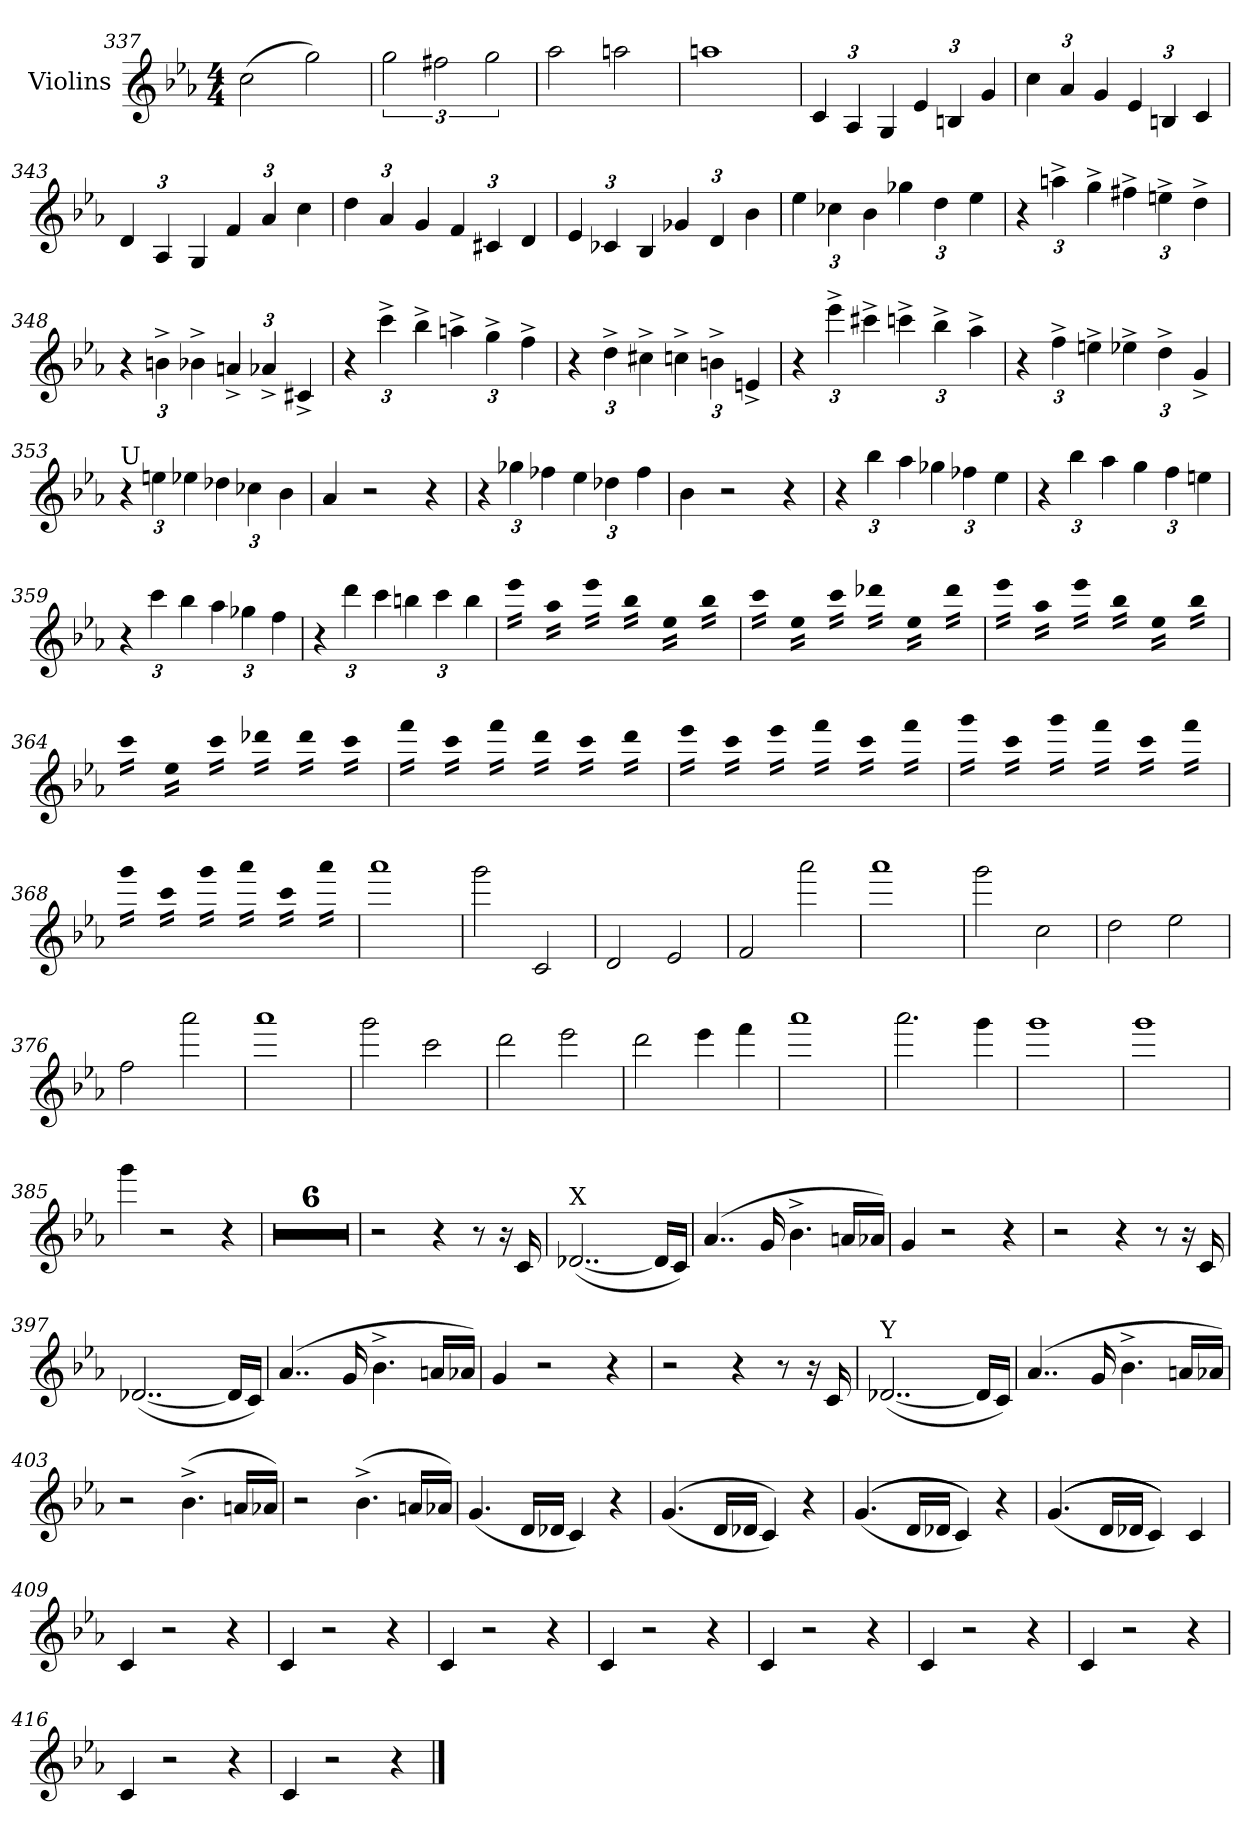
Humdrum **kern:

**kern
*part1
*staff1
*I"Violins
*I'Vlns.
*clefG2
*k[b-e-a-]
*M4/4
=337
(2cc\
2gg\)
=338
3gg\
3ff#X\
3gg\
!!LO:LB:g=z
=339
2aa-\
2aan\
=340
1aan
=341
*Xbrackettup
6c/
6A-/
6G/
6e-/
6Bn/
6g/
=342
6cc\
6a-/
6g/
6e-/
6Bn/
6c/
=343
6d/
6A-/
6G/
6f/
6a-/
6cc\
=344
6dd\
6a-/
6g/
6f/
6c#X/
6d/
=345
6e-/
6c-X/
6B-/
6g-X/
6d/
6b-\
!!LO:PB:g=z
=346
6ee-\
6cc-X\
6b-\
6gg-X\
6dd\
6ee-\
=347
6r
6aan^\
6gg^\
6ff#X^\
6een^\
6dd^\
=348
6r
6bn^\
6b-X^\
6an^/
6a-X^/
6c#X^/
=349
6r
6ccc^\
6bb-^\
6aan^\
6gg^\
6ff^\
=350
6r
6dd^\
6cc#X^\
6ccn^\
6bn^\
6en^/
!!LO:LB:g=z
=351
6r
6eee-^\
6ccc#X^\
6cccn^\
6bb-^\
6aa-^\
=352
6r
6ff^\
6een^\
6ee-X^\
6dd^\
6g^/
=353
!LO:TX:a:t=U
6r
6een\
6ee-X\
6dd-X\
6cc-X\
6b-\
=354
4a-/
2r
4r
=355
6r
6gg-X\
6ff-X\
6ee-\
6dd-X\
6ff-\
=356
4b-\
2r
4r
!!LO:LB:g=z
=357
6r
6bb-\
6aa-\
6gg-X\
6ff-X\
6ee-\
=358
6r
6bb-\
6aa-\
6gg\
6ff\
6een\
=359
6r
6ccc\
6bb-\
6aa-\
6gg-X\
6ff\
=360
6r
6ddd\
6ccc\
6bbn\
6ccc\
6bb\
!!LO:LB:g=z
=361
*tremolo
24eee-\LL
24eee-\
24eee-\
24eee-\JJ
24aa-\LL
24aa-\
24aa-\
24aa-\JJ
24eee-\LL
24eee-\
24eee-\
24eee-\JJ
24bb-\LL
24bb-\
24bb-\
24bb-\JJ
24ee-\LL
24ee-\
24ee-\
24ee-\JJ
24bb-\LL
24bb-\
24bb-\
24bb-\JJ
=362
24ccc\LL
24ccc\
24ccc\
24ccc\JJ
24ee-\LL
24ee-\
24ee-\
24ee-\JJ
24ccc\LL
24ccc\
24ccc\
24ccc\JJ
24ddd-X\LL
24ddd-X\
24ddd-X\
24ddd-X\JJ
24ee-\LL
24ee-\
24ee-\
24ee-\JJ
24ddd-\LL
24ddd-\
24ddd-\
24ddd-\JJ
=363
24eee-\LL
24eee-\
24eee-\
24eee-\JJ
24aa-\LL
24aa-\
24aa-\
24aa-\JJ
24eee-\LL
24eee-\
24eee-\
24eee-\JJ
24bb-\LL
24bb-\
24bb-\
24bb-\JJ
24ee-\LL
24ee-\
24ee-\
24ee-\JJ
24bb-\LL
24bb-\
24bb-\
24bb-\JJ
=364
24ccc\LL
24ccc\
24ccc\
24ccc\JJ
24ee-\LL
24ee-\
24ee-\
24ee-\JJ
24ccc\LL
24ccc\
24ccc\
24ccc\JJ
24ddd-X\LL
24ddd-X\
24ddd-X\
24ddd-X\JJ
24ddd-\LL
24ddd-\
24ddd-\
24ddd-\JJ
24ccc\LL
24ccc\
24ccc\
24ccc\JJ
=365
24fff\LL
24fff\
24fff\
24fff\JJ
24ccc\LL
24ccc\
24ccc\
24ccc\JJ
24fff\LL
24fff\
24fff\
24fff\JJ
24ddd\LL
24ddd\
24ddd\
24ddd\JJ
24ccc\LL
24ccc\
24ccc\
24ccc\JJ
24ddd\LL
24ddd\
24ddd\
24ddd\JJ
!!LO:LB:g=z
=366
24eee-\LL
24eee-\
24eee-\
24eee-\JJ
24ccc\LL
24ccc\
24ccc\
24ccc\JJ
24eee-\LL
24eee-\
24eee-\
24eee-\JJ
24fff\LL
24fff\
24fff\
24fff\JJ
24ccc\LL
24ccc\
24ccc\
24ccc\JJ
24fff\LL
24fff\
24fff\
24fff\JJ
=367
24ggg\LL
24ggg\
24ggg\
24ggg\JJ
24ccc\LL
24ccc\
24ccc\
24ccc\JJ
24ggg\LL
24ggg\
24ggg\
24ggg\JJ
24fff\LL
24fff\
24fff\
24fff\JJ
24ccc\LL
24ccc\
24ccc\
24ccc\JJ
24fff\LL
24fff\
24fff\
24fff\JJ
=368
24ggg\LL
24ggg\
24ggg\
24ggg\JJ
24ccc\LL
24ccc\
24ccc\
24ccc\JJ
24ggg\LL
24ggg\
24ggg\
24ggg\JJ
24aaa-\LL
24aaa-\
24aaa-\
24aaa-\JJ
24ccc\LL
24ccc\
24ccc\
24ccc\JJ
24aaa-\LL
24aaa-\
24aaa-\
24aaa-\JJ
*Xtremolo
=369
1aaa-
=370
2ggg\
2c/
=371
2d/
2e-/
=372
2f/
2aaa-\
=373
1aaa-
=374
2ggg\
2cc\
!!LO:LB:g=z
=375
2dd\
2ee-\
=376
2ff\
2aaa-\
=377
1aaa-
=378
2ggg\
2ccc\
=379
2ddd\
2eee-\
=380
2ddd\
4eee-\
4fff\
=381
1aaa-
=382
2.aaa-\
4ggg\
=383
1ggg
=384
1ggg
=385
4ggg\
2r
4r
=386
1r
=387
1r
=388
1r
!!LO:LB:g=z
=389
1r
=390
1r
=391
1r
=392
2r
4r
8r
16r
16c/
=393
!LO:TX:a:t=X
([2..d-X/
16d-/LL]
16c/JJ)
=394
(4..a-/
16g/
4.b-^\
16an/LL
16a-X/JJ)
=395
4g/
2r
4r
=396
2r
4r
8r
16r
16c/
=397
([2..d-X/
16d-/LL]
16c/JJ)
!!LO:LB:g=z
=398
(4..a-/
16g/
4.b-^\
16an/LL
16a-X/JJ)
=399
4g/
2r
4r
=400
2r
4r
8r
16r
16c/
=401
!LO:TX:a:t=Y
([2..d-X/
16d-/LL]
16c/JJ)
=402
(4..a-/
16g/
4.b-^\
16an/LL
16a-X/JJ)
=403
2r
(4.b-^\
16an/LL
16a-X/JJ)
=404
2r
(4.b-^\
16an/LL
16a-X/JJ)
!!LO:LB:g=z
=405
(4.g/
16d/LL
16d-X/JJ
4c/)
4r
=406
((4.g/
16d/LL
16d-X/JJ
4c/))
4r
=407
(((4.g/
16d/LL
16d-X/JJ
4c/)))
4r
=408
((((4.g/
16d/LL
16d-X/JJ
4c/))))
4c/
=409
4c/
2r
4r
=410
4c/
2r
4r
=411
4c/
2r
4r
=412
4c/
2r
4r
!!LO:LB:g=z
=413
4c/
2r
4r
=414
4c/
2r
4r
=415
4c/
2r
4r
=416
4c/
2r
4r
=417
4c/
2r
4r
==
*-
